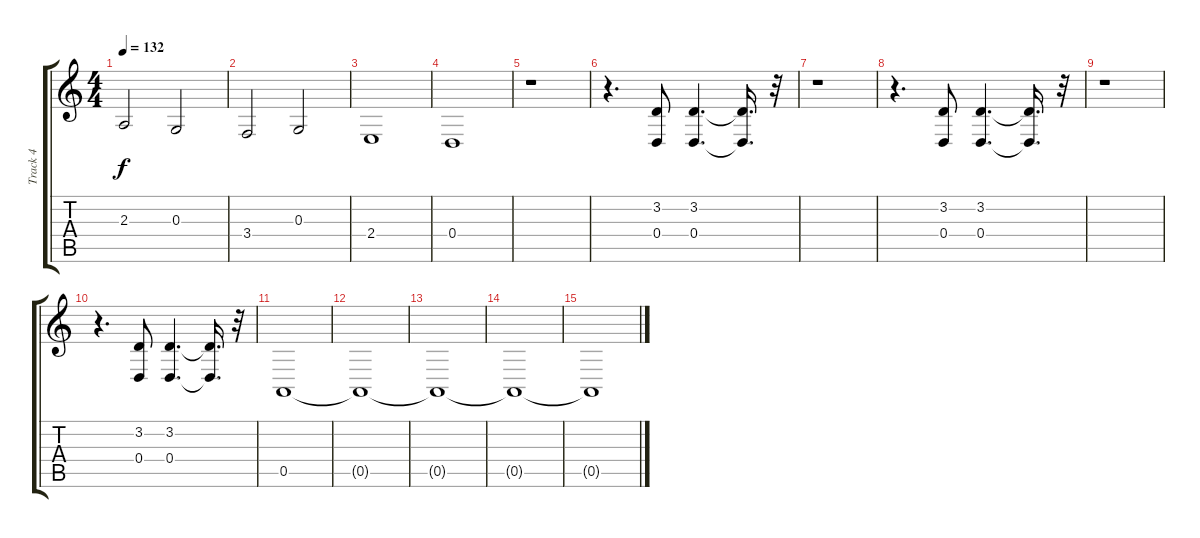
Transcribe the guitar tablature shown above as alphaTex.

\track ("Track 4" "Track 4") {instrument honkytonkpiano}
\staff {score tabs}
\tuning (E4 B3 G3 D3 A2 E2) {hide}
\ts (4 4)
\tempo 132
\clef g2
\ks c
2.3.2{dy f} 0.3.2 |
3.4.2 0.3.2 |
2.4.1 |
0.4.1 |
r.1 |
r.4{d} (3.2 0.4).8 (3.2 0.4).4{d} (3.2{t} 0.4{t}).16{d} r.32 |
r.1 |
r.4{d} (3.2 0.4).8 (3.2 0.4).4{d} (3.2{t} 0.4{t}).16{d} r.32 |
r.1 |
r.4{d} (3.2 0.4).8 (3.2 0.4).4{d} (3.2{t} 0.4{t}).16{d} r.32 |
0.5.1 |
0.5{t}.1 |
0.5{t}.1 |
0.5{t}.1 |
0.5{t}.1
